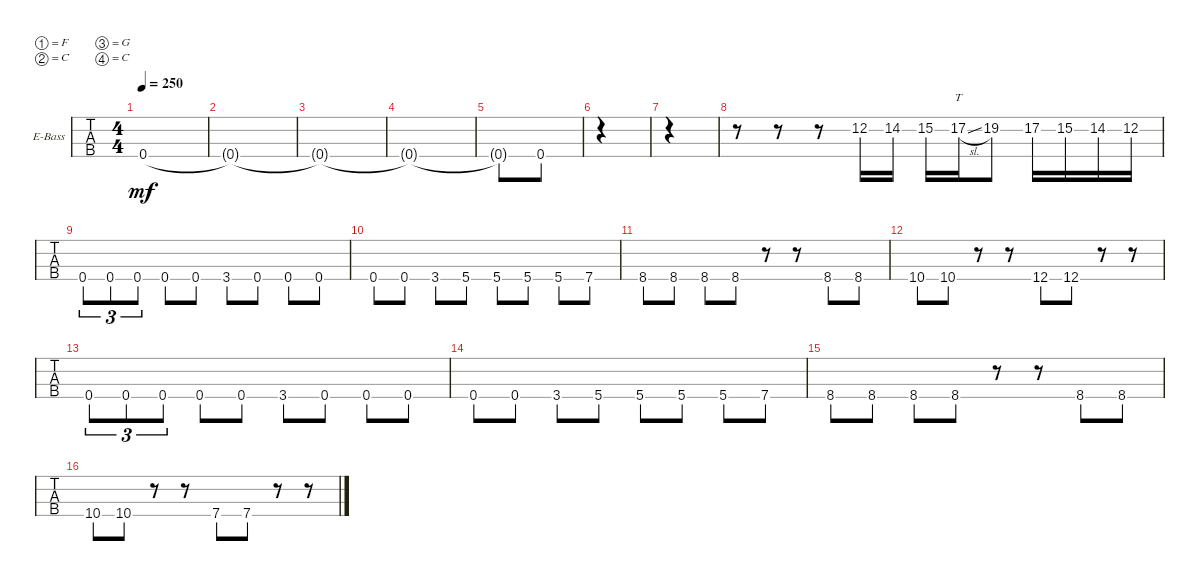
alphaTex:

\bracketExtendMode groupsimilarinstruments
\firstSystemTrackNameOrientation horizontal
\otherSystemsTrackNameOrientation horizontal
\track ("Electric Bass" "E-Bass") {instrument electricbassfinger}
\staff {tabs}
\tuning (F2 C2 G1 C1)
\ts (4 4)
\tempo 250
\clef f4
\ks c
0.4.1{dy mf instrument electricbassfinger} |
0.4{t}.1 |
0.4{t}.1 |
0.4{t}.1 |
0.4{t}.8 0.4.8 |
|
|
r.8 r.8 r.8 12.2.16 14.2.16 15.2.16 17.2{sl}.16{tt} 19.2.8 17.2.16 15.2.16 14.2.16 12.2.16 |
0.4.8{tu (3 2)} 0.4.8{tu (3 2)} 0.4.8{tu (3 2)} 0.4.8 0.4.8 3.4.8 0.4.8 0.4.8 0.4.8 |
0.4.8 0.4.8 3.4.8 5.4.8 5.4.8 5.4.8 5.4.8 7.4.8 |
8.4.8 8.4.8 8.4.8 8.4.8 r.8 r.8 8.4.8 8.4.8 |
10.4.8 10.4.8 r.8 r.8 12.4.8 12.4.8 r.8 r.8 |
0.4.8{tu (3 2)} 0.4.8{tu (3 2)} 0.4.8{tu (3 2)} 0.4.8 0.4.8 3.4.8 0.4.8 0.4.8 0.4.8 |
0.4.8 0.4.8 3.4.8 5.4.8 5.4.8 5.4.8 5.4.8 7.4.8 |
8.4.8 8.4.8 8.4.8 8.4.8 r.8 r.8 8.4.8 8.4.8 |
10.4.8 10.4.8 r.8 r.8 7.4.8 7.4.8 r.8 r.8
